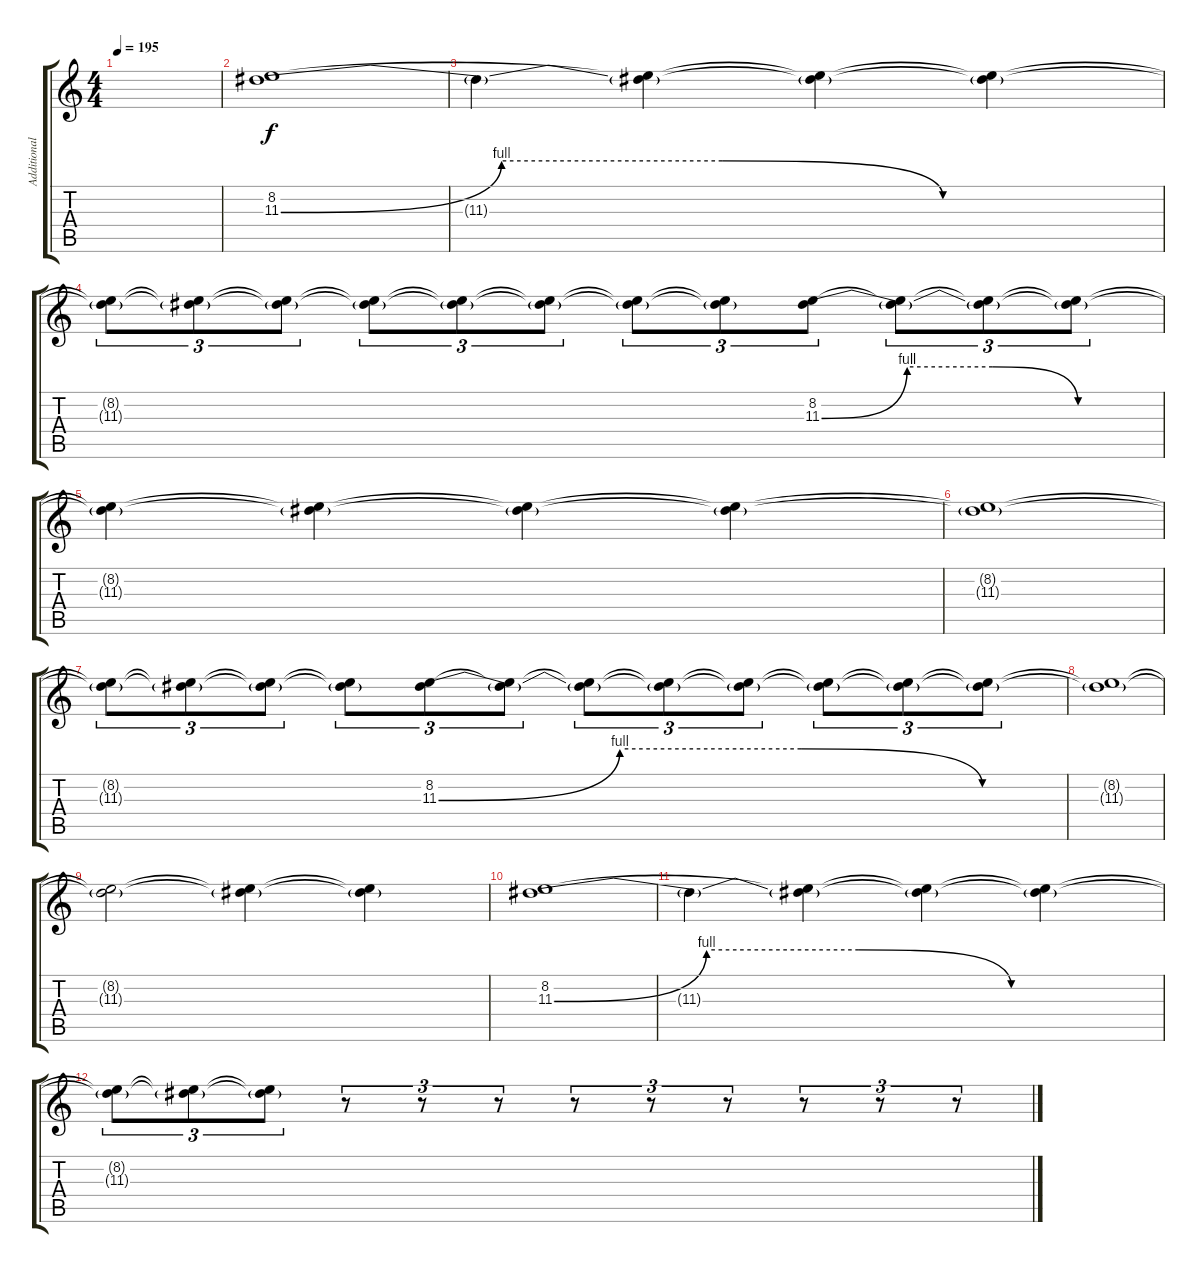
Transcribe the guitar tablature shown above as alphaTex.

\track ("Additional Guitar" "Additional") {instrument overdrivenguitar}
\staff {score tabs}
\tuning (Db4 Ab3 E3 B2 Gb2 B1) {hide}
\ts (4 4)
\tempo 195
\clef g2
\ks c
|
(8.2 11.3{be (custom 0 0 15 4 30 4 45 0 60 0)}).1 |
11.3{t}.4 (8.2{t} 11.3{t}).4 (8.2{t} 11.3{t}).4 (8.2{t} 11.3{t}).4 |
(8.2{t} 11.3{t}).8{tu (3 2)} (8.2{t} 11.3{t}).8{tu (3 2)} (8.2{t} 11.3{t}).8{tu (3 2)} (8.2{t} 11.3{t}).8{tu (3 2)} (8.2{t} 11.3{t}).8{tu (3 2)} (8.2{t} 11.3{t}).8{tu (3 2)} (8.2{t} 11.3{t}).8{tu (3 2)} (8.2{t} 11.3{t}).8{tu (3 2)} (8.2 11.3{be (custom 0 0 15 4 30 4 45 0 60 0)}).8{tu (3 2)} (8.2{t} 11.3{t}).8{tu (3 2)} (8.2{t} 11.3{t}).8{tu (3 2)} (8.2{t} 11.3{t}).8{tu (3 2)} |
(8.2{t} 11.3{t}).4 (8.2{t} 11.3{t}).4 (8.2{t} 11.3{t}).4 (8.2{t} 11.3{t}).4 |
(8.2{t} 11.3{t}).1 |
(8.2{t} 11.3{t}).8{tu (3 2)} (8.2{t} 11.3{t}).8{tu (3 2)} (8.2{t} 11.3{t}).8{tu (3 2)} (8.2{t} 11.3{t}).8{tu (3 2)} (8.2 11.3{be (custom 0 0 15 4 30 4 45 0 60 0)}).8{tu (3 2)} (8.2{t} 11.3{t}).8{tu (3 2)} (8.2{t} 11.3{t}).8{tu (3 2)} (8.2{t} 11.3{t}).8{tu (3 2)} (8.2{t} 11.3{t}).8{tu (3 2)} (8.2{t} 11.3{t}).8{tu (3 2)} (8.2{t} 11.3{t}).8{tu (3 2)} (8.2{t} 11.3{t}).8{tu (3 2)} |
(8.2{t} 11.3{t}).1 |
(8.2{t} 11.3{t}).2 (8.2{t} 11.3{t}).4 (8.2{t} 11.3{t}).4 |
(8.2 11.3{be (custom 0 0 15 4 30 4 45 0 60 0)}).1 |
11.3{t}.4 (8.2{t} 11.3{t}).4 (8.2{t} 11.3{t}).4 (8.2{t} 11.3{t}).4 |
(8.2{t} 11.3{t}).8{tu (3 2)} (8.2{t} 11.3{t}).8{tu (3 2)} (8.2{t} 11.3{t}).8{tu (3 2)} r.8{tu (3 2)} r.8{tu (3 2)} r.8{tu (3 2)} r.8{tu (3 2)} r.8{tu (3 2)} r.8{tu (3 2)} r.8{tu (3 2)} r.8{tu (3 2)} r.8{tu (3 2)}
